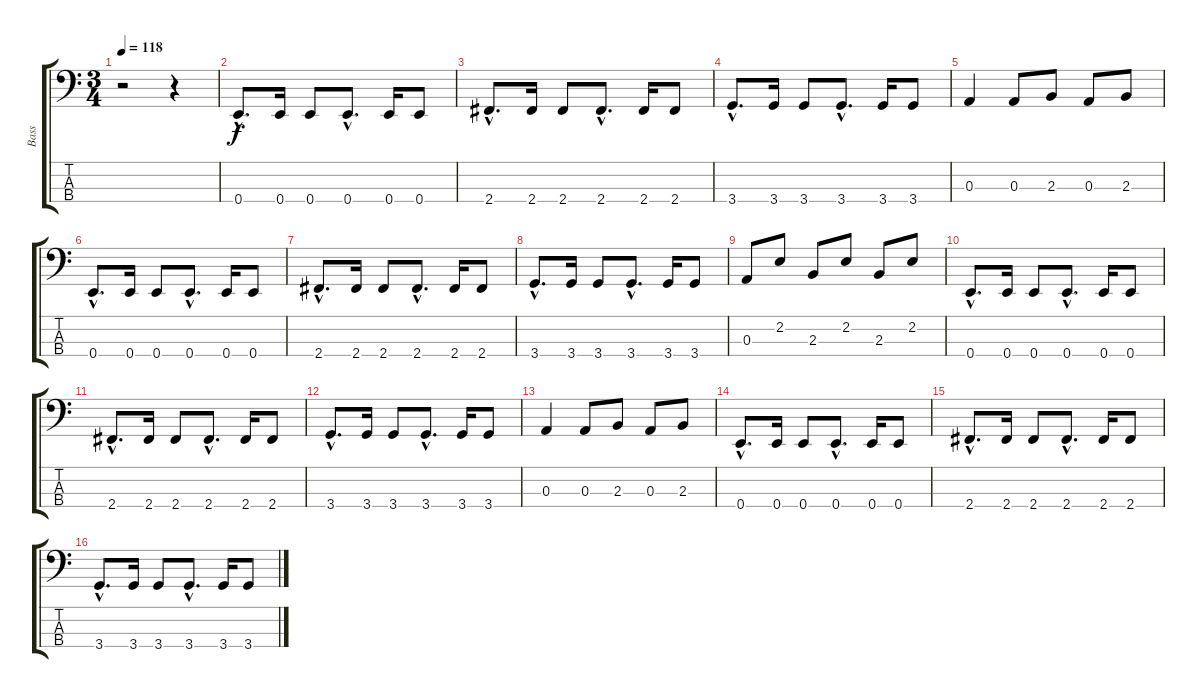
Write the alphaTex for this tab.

\track ("Bass" "Bass") {instrument electricbassfinger}
\staff {score tabs}
\tuning (G2 D2 A1 E1) {hide}
\ts (3 4)
\tempo 118
\clef f4
\ks c
r.2{dy f instrument electricbassfinger} r.4 |
0.4{hac}.8{d} 0.4.16 0.4.8 0.4{hac}.8{d} 0.4.16 0.4.8 |
2.4{hac}.8{d} 2.4.16 2.4.8 2.4{hac}.8{d} 2.4.16 2.4.8 |
3.4{hac}.8{d} 3.4.16 3.4.8 3.4{hac}.8{d} 3.4.16 3.4.8 |
0.3.4 0.3.8 2.3.8 0.3.8 2.3.8 |
0.4{hac}.8{d} 0.4.16 0.4.8 0.4{hac}.8{d} 0.4.16 0.4.8 |
2.4{hac}.8{d} 2.4.16 2.4.8 2.4{hac}.8{d} 2.4.16 2.4.8 |
3.4{hac}.8{d} 3.4.16 3.4.8 3.4{hac}.8{d} 3.4.16 3.4.8 |
0.3.8 2.2.8 2.3.8 2.2.8 2.3.8 2.2.8 |
0.4{hac}.8{d} 0.4.16 0.4.8 0.4{hac}.8{d} 0.4.16 0.4.8 |
2.4{hac}.8{d} 2.4.16 2.4.8 2.4{hac}.8{d} 2.4.16 2.4.8 |
3.4{hac}.8{d} 3.4.16 3.4.8 3.4{hac}.8{d} 3.4.16 3.4.8 |
0.3.4 0.3.8 2.3.8 0.3.8 2.3.8 |
0.4{hac}.8{d} 0.4.16 0.4.8 0.4{hac}.8{d} 0.4.16 0.4.8 |
2.4{hac}.8{d} 2.4.16 2.4.8 2.4{hac}.8{d} 2.4.16 2.4.8 |
3.4{hac}.8{d} 3.4.16 3.4.8 3.4{hac}.8{d} 3.4.16 3.4.8
